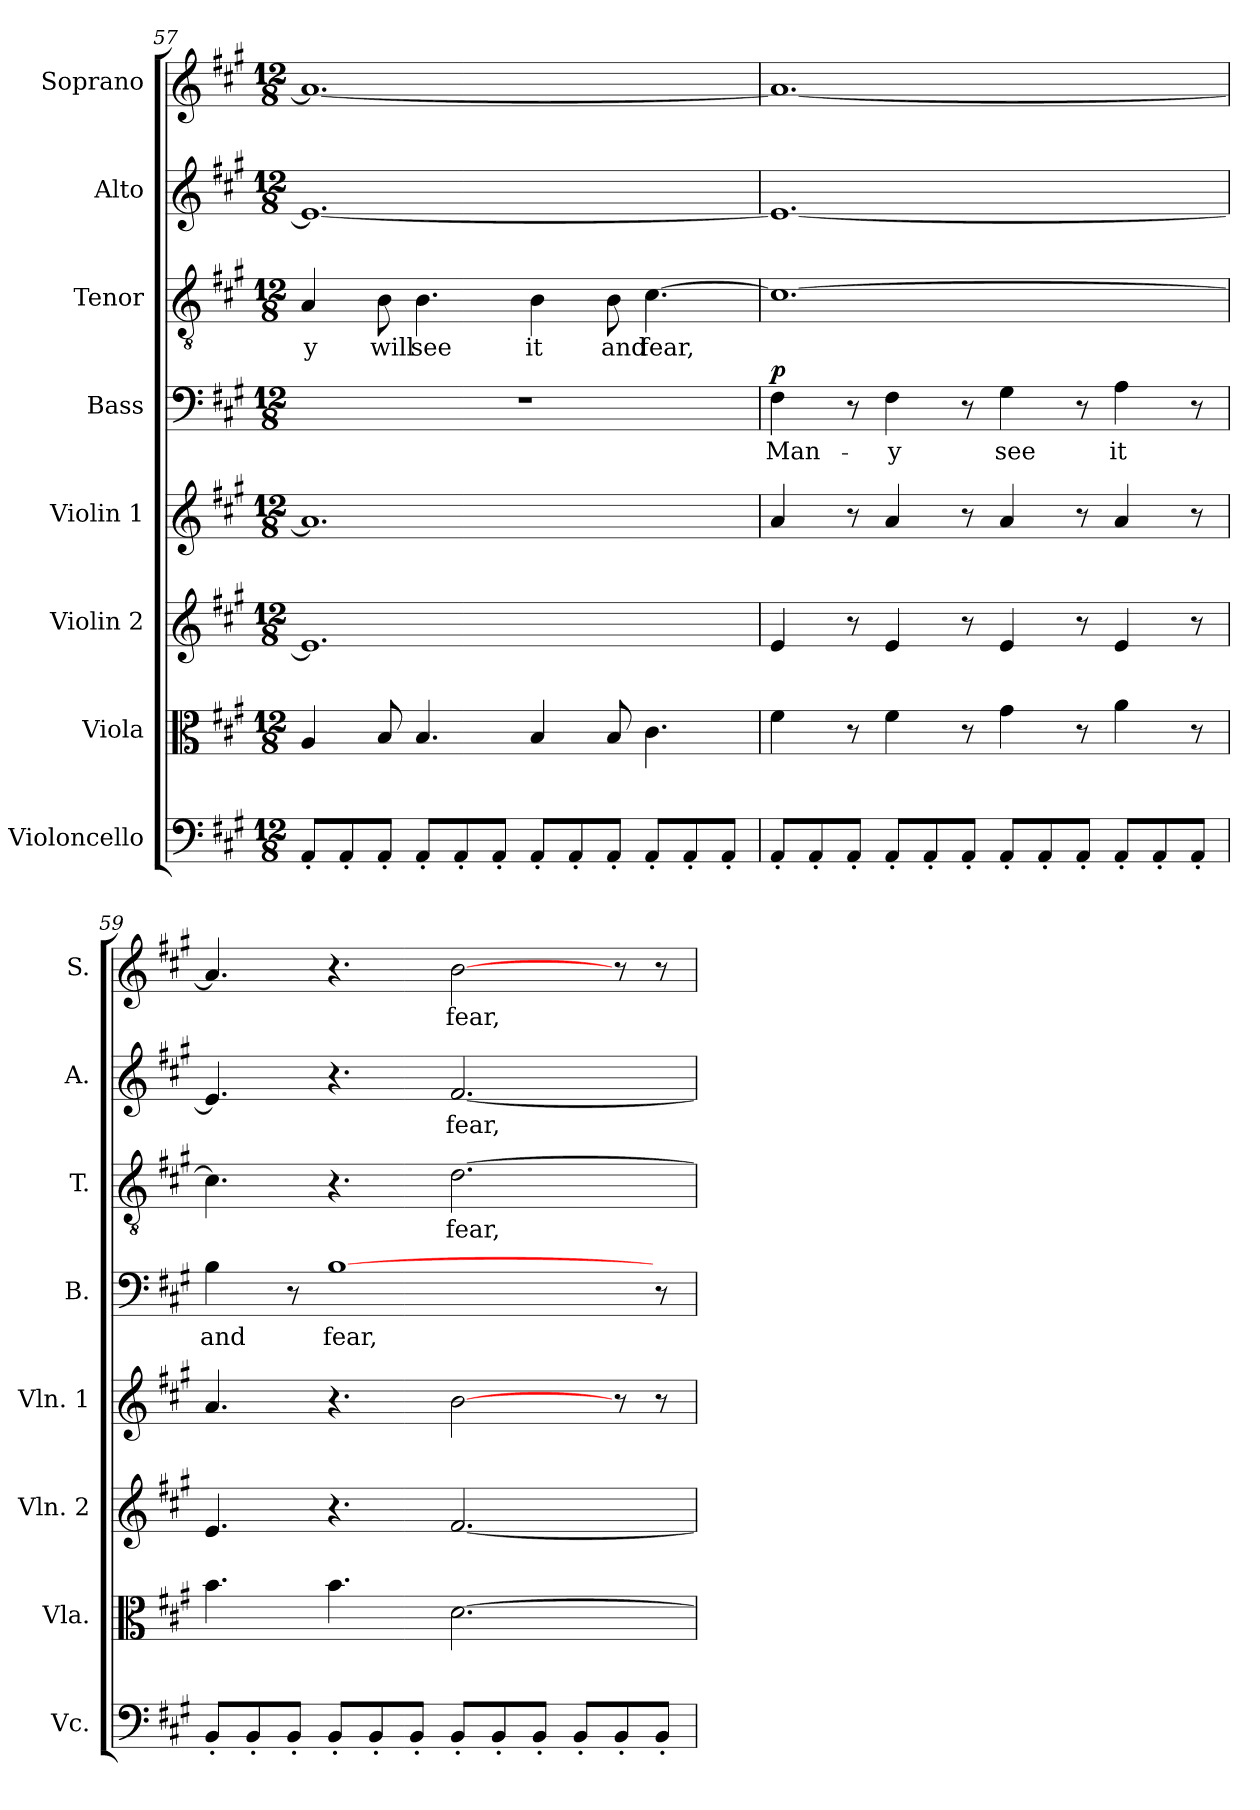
**kern	**kern	**kern	**kern	**kern	**text	**dynam	**kern	**text	**kern	**text	**kern	**text
*part8	*part7	*part6	*part5	*part4	*part4	*part4	*part3	*part3	*part2	*part2	*part1	*part1
*staff8	*staff7	*staff6	*staff5	*staff4	*staff4	*staff4	*staff3	*staff3	*staff2	*staff2	*staff1	*staff1
*I"Violoncello	*I"Viola	*I"Violin 2	*I"Violin 1	*I"Bass	*	*	*I"Tenor	*	*I"Alto	*	*I"Soprano	*
*I'Vc.	*I'Vla.	*I'Vln. 2	*I'Vln. 1	*I'B.	*	*	*I'T.	*	*I'A.	*	*I'S.	*
!!LO:PB:g=z
*clefF4	*clefC3	*clefG2	*clefG2	*clefF4	*	*	*clefGv2	*	*clefG2	*	*clefG2	*
*k[f#c#g#]	*k[f#c#g#]	*k[f#c#g#]	*k[f#c#g#]	*k[f#c#g#]	*	*	*k[f#c#g#]	*	*k[f#c#g#]	*	*k[f#c#g#]	*
*M12/8	*M12/8	*M12/8	*M12/8	*M12/8	*	*	*M12/8	*	*M12/8	*	*M12/8	*
=57	=57	=57	=57	=57	=57	=57	=57	=57	=57	=57	=57	=57
8AA'/L	4A/	1.e]	1.a]	1.r	.	.	4A/	-y	1.e_	.	1.a_	.
8AA'/	.	.	.	.	.	.	.	.	.	.	.	.
8AA'/J	8B/	.	.	.	.	.	8B\	will	.	.	.	.
8AA'/L	4.B/	.	.	.	.	.	4.B\	see	.	.	.	.
8AA'/	.	.	.	.	.	.	.	.	.	.	.	.
8AA'/J	.	.	.	.	.	.	.	.	.	.	.	.
8AA'/L	4B/	.	.	.	.	.	4B\	it	.	.	.	.
8AA'/	.	.	.	.	.	.	.	.	.	.	.	.
8AA'/J	8B/	.	.	.	.	.	8B\	and	.	.	.	.
8AA'/L	4.c#\	.	.	.	.	.	[4.c#\	fear,	.	.	.	.
8AA'/	.	.	.	.	.	.	.	.	.	.	.	.
8AA'/J	.	.	.	.	.	.	.	.	.	.	.	.
=58	=58	=58	=58	=58	=58	=58	=58	=58	=58	=58	=58	=58
!	!	!	!	!	!	!LO:DY:b	!	!	!	!	!	!
8AA'/L	4f#\	4e/	4a/	4F#\	Man-	p	1.c#_	.	1.e_	.	1.a_	.
8AA'/	.	.	.	.	.	.	.	.	.	.	.	.
8AA'/J	8r	8r	8r	8r	.	.	.	.	.	.	.	.
8AA'/L	4f#\	4e/	4a/	4F#\	-y	.	.	.	.	.	.	.
8AA'/	.	.	.	.	.	.	.	.	.	.	.	.
8AA'/J	8r	8r	8r	8r	.	.	.	.	.	.	.	.
8AA'/L	4g#\	4e/	4a/	4G#\	see	.	.	.	.	.	.	.
8AA'/	.	.	.	.	.	.	.	.	.	.	.	.
8AA'/J	8r	8r	8r	8r	.	.	.	.	.	.	.	.
8AA'/L	4a\	4e/	4a/	4A\	it	.	.	.	.	.	.	.
8AA'/	.	.	.	.	.	.	.	.	.	.	.	.
8AA'/J	8r	8r	8r	8r	.	.	.	.	.	.	.	.
!!LO:PB:g=z
=59	=59	=59	=59	=59	=59	=59	=59	=59	=59	=59	=59	=59
8BB'/L	4.b\	4.e/	4.a/	4B\	and	.	4.c#\]	.	4.e/]	.	4.a/]	.
8BB'/	.	.	.	.	.	.	.	.	.	.	.	.
8BB'/J	.	.	.	8r	.	.	.	.	.	.	.	.
8BB'/L	4.b\	4.r	4.r	[1B	fear,	.	4.r	.	4.r	.	4.r	.
8BB'/	.	.	.	.	.	.	.	.	.	.	.	.
8BB'/J	.	.	.	.	.	.	.	.	.	.	.	.
8BB'/L	[2.d\	[2.f#/	[2b\	.	.	.	[2.d\	fear,	[2.f#/	fear,	[2b\	fear,
8BB'/	.	.	.	.	.	.	.	.	.	.	.	.
8BB'/J	.	.	.	.	.	.	.	.	.	.	.	.
8BB'/L	.	.	.	.	.	.	.	.	.	.	.	.
8BB'/	.	.	8r	.	.	.	.	.	.	.	8r	.
8BB'/J	.	.	8r	8r	.	.	.	.	.	.	8r	.
=	=	=	=	=	=	=	=	=	=	=	=	=
*-	*-	*-	*-	*-	*-	*-	*-	*-	*-	*-	*-	*-
